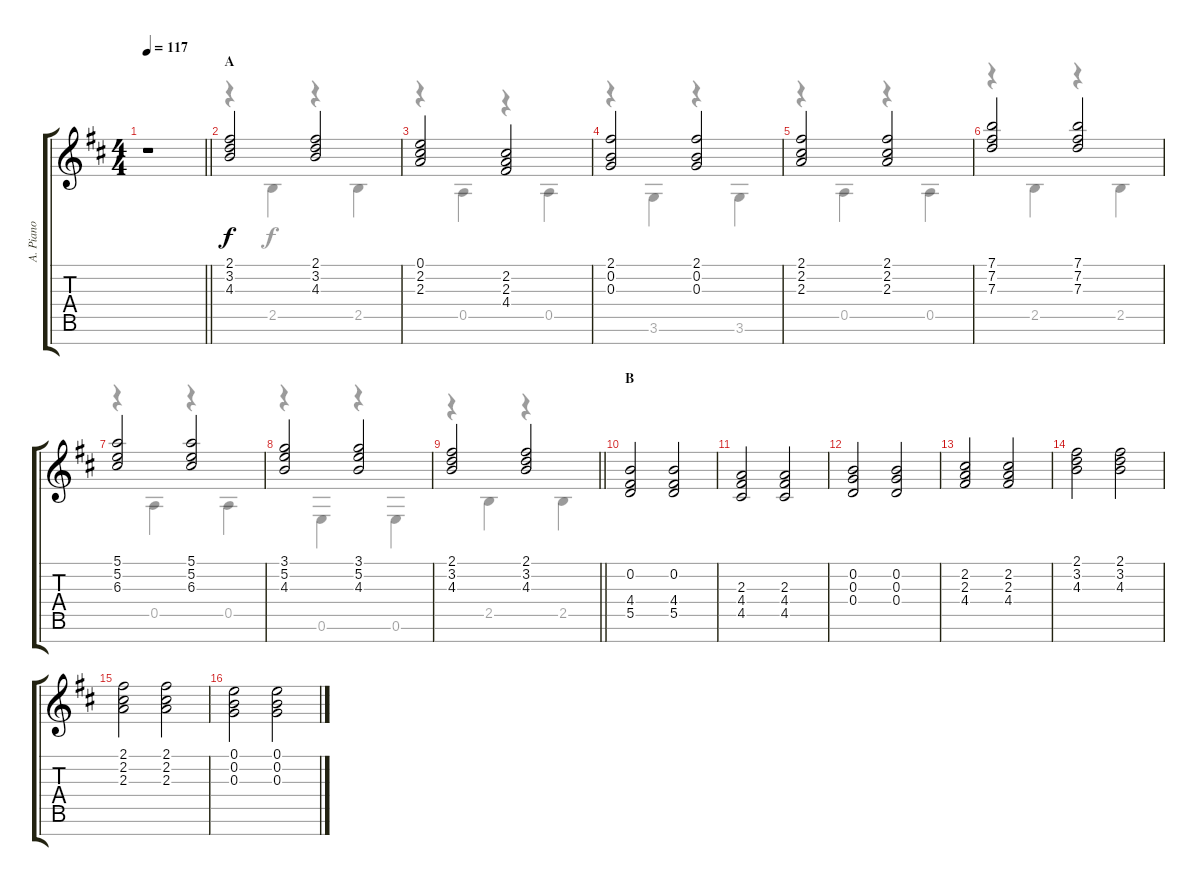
\track ("A. Piano" "A. Piano") {instrument acousticgrandpiano}
\staff {score tabs}
\tuning (E5 B4 G4 D4 A3 E3 B2) {hide}
\voice
\ts (4 4)
\tempo 117
\clef g2
\barLineRight lightlight
\ks d
r.1{dy f} |
\section ("" "A")
(2.1 3.2 4.3).2 (2.1 3.2 4.3).2 |
(0.1 2.2 2.3).2 (2.2 2.3 4.4).2 |
(2.1 0.2 0.3).2 (2.1 0.2 0.3).2 |
(2.1 2.2 2.3).2 (2.1 2.2 2.3).2 |
(7.1 7.2 7.3).2 (7.1 7.2 7.3).2 |
(5.1 5.2 6.3).2 (5.1 5.2 6.3).2 |
(3.1 5.2 4.3).2 (3.1 5.2 4.3).2 |
\barLineRight lightlight
(2.1 3.2 4.3).2 (2.1 3.2 4.3).2 |
\section ("" "B")
(0.2 4.4 5.5).2 (0.2 4.4 5.5).2 |
(2.3 4.4 4.5).2 (2.3 4.4 4.5).2 |
(0.2 0.3 0.4).2 (0.2 0.3 0.4).2 |
(2.2 2.3 4.4).2 (2.2 2.3 4.4).2 |
(2.1 3.2 4.3).2 (2.1 3.2 4.3).2 |
(2.1 2.2 2.3).2 (2.1 2.2 2.3).2 |
(0.1 0.2 0.3).2 (0.1 0.2 0.3).2
\voice
\clef g2
\ottava regular
\simile none
\barLineRight lightlight
\ks d
|
r.4 2.5.4 r.4 2.5.4 |
r.4 0.5.4 r.4 0.5.4 |
r.4 3.6.4 r.4 3.6.4 |
r.4 0.5.4 r.4 0.5.4 |
r.4 2.5.4 r.4 2.5.4 |
r.4 0.5.4 r.4 0.5.4 |
r.4 0.6.4 r.4 0.6.4 |
\barLineRight lightlight
r.4 2.5.4 r.4 2.5.4 |
|
|
|
|
|
|
